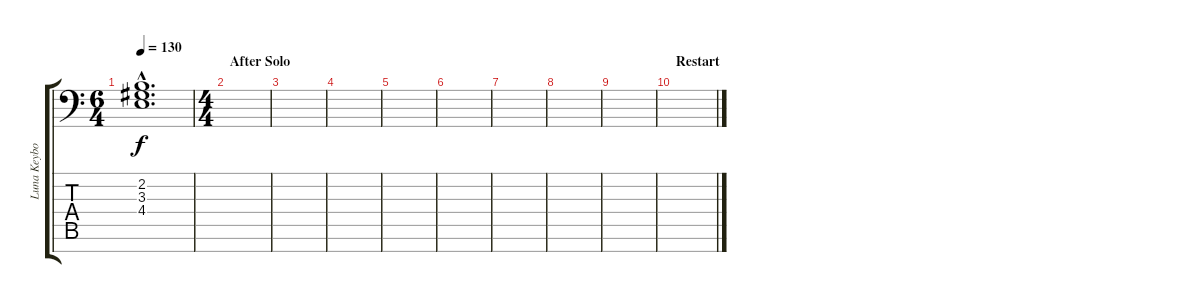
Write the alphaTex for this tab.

\track ("Luna Keyboard 2" "Luna Keybo") {instrument pad1newage}
\staff {score tabs}
\tuning (D4 A3 F3 C3 G2 D2 A1) {hide}
\ts (6 4)
\tempo 130
\clef f4
\ks c
(2.2{hac} 3.3{hac} 4.4{hac}).1{d dy f} |
\ts (4 4)
\section ("" "After Solo")
|
|
|
|
|
|
|
|
\section ("" "Restart")
